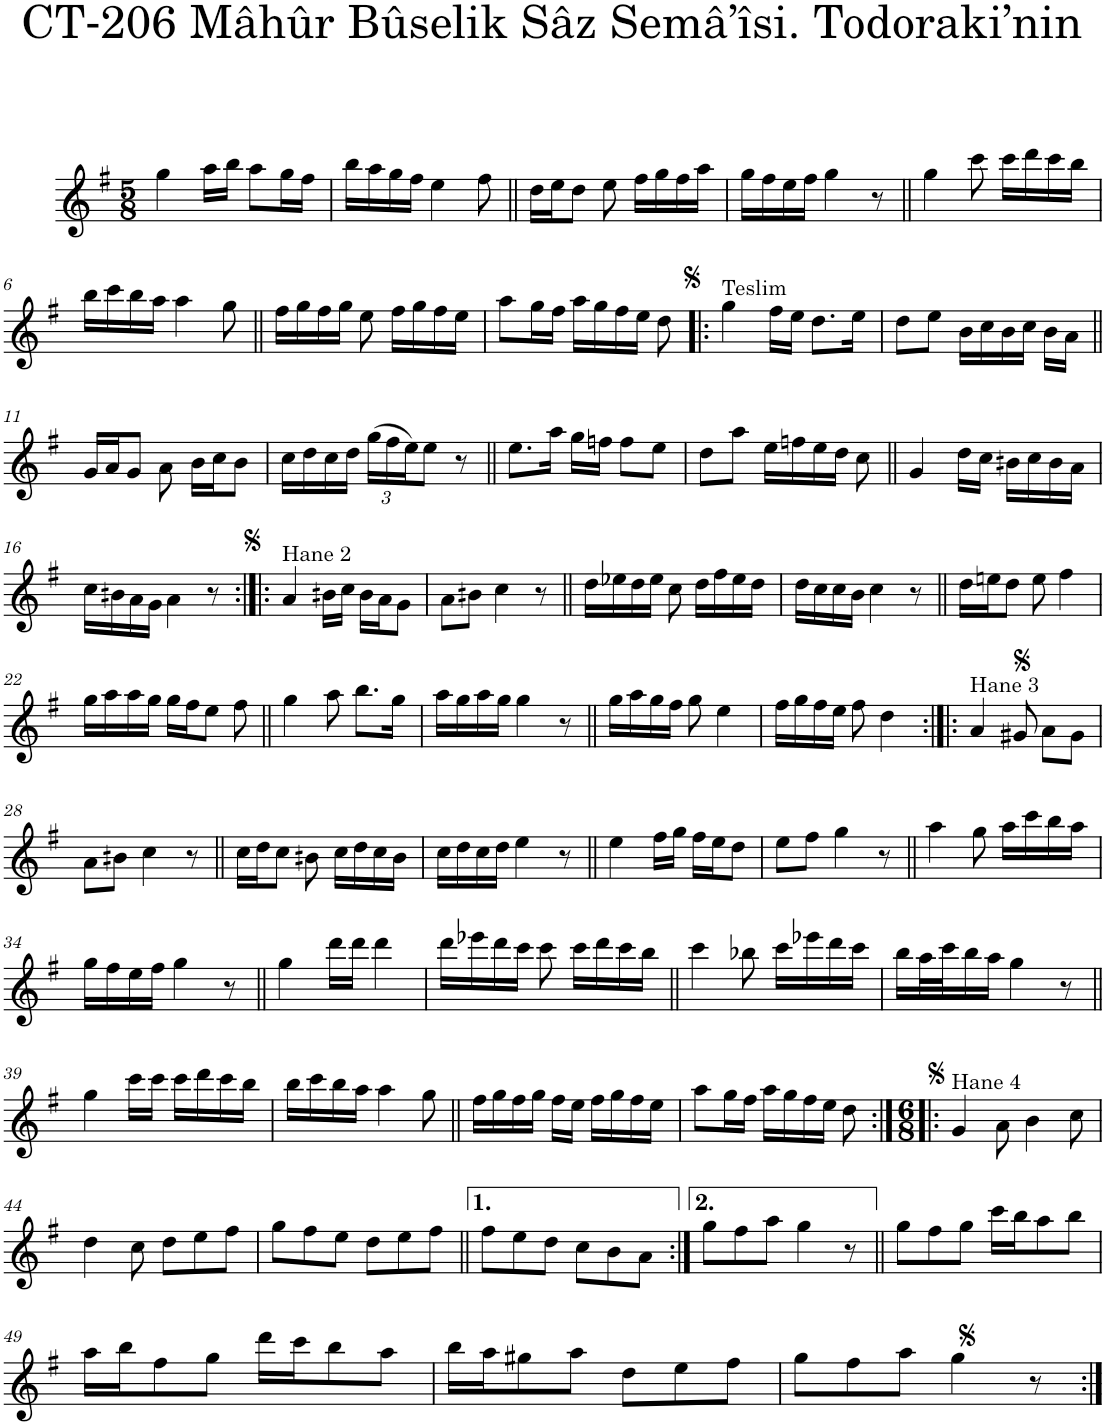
**kern
*part1
*staff1
*I"Voice
*I'Vo.
*clefG2
*k[f#]
*M5/8
=1
4gg\
16aa\LL
16bb\JJ
8aa\L
16gg\L
16ff#\JJ
=2
16bb\LL
16aa\
16gg\
16ff#\JJ
4ee\
8ff#\
=3||
16dd\LL
16ee\J
8dd\J
8ee\
16ff#\LL
16gg\
16ff#\
16aa\JJ
=4
16gg\LL
16ff#\
16ee\
16ff#\JJ
4gg\
8r
=5||
4gg\
8ccc\
16ccc\LL
16ddd\
16ccc\
16bb\JJ
!!LO:LB:g=z
=6
16bb\LL
16ccc\
16bb\
16aa\JJ
4aa\
8gg\
=7||
16ff#\LL
16gg\
16ff#\
16gg\JJ
8ee\
16ff#\LL
16gg\
16ff#\
16ee\JJ
=8
8aa\L
16gg\L
16ff#\JJ
16aa\LL
16gg\
16ff#\
16ee\JJ
8dd\
=9!|:
!LO:TX:a:t=Teslim
4gg\
16ff#\LL
16ee\JJ
8.dd\L
16ee\Jk
=10
8dd\L
8ee\J
16b\LL
16cc\
16b\
16cc\JJ
16b\LL
16a\JJ
!!LO:LB:g=z
=11||
16g/LL
16a/J
8g/J
8a\
16b\LL
16cc\J
8b\J
=12
16cc\LL
16dd\
16cc\
16dd\JJ
*Xbrackettup
(24gg\LL
24ff#\
24ee\J)
8ee\J
8r
=13||
8.ee\L
16aa\Jk
16gg\LL
16ffn\JJ
8ff\L
8ee\J
=14
8dd\L
8aa\J
16ee\LL
16ffn\
16ee\
16dd\JJ
8cc\
=15||
4g/
16dd\LL
16cc\JJ
16bn\LL
16cc\
16b\
16a\JJ
!!LO:LB:g=z
=16
16cc\LL
16bn\
16a\
16g\JJ
4a\
8r
=17:|!|:
!LO:TX:a:t=Hane 2
4a/
16bn\LL
16cc\JJ
16b\LL
16a\J
8g\J
=18
8a\L
8bn\J
4cc\
8r
=19||
16dd\LL
16ee-X\
16dd\
16ee-\JJ
8cc\
16dd\LL
16ff#\
16ee-\
16dd\JJ
=20
16dd\LL
16cc\
16cc\
16b\JJ
4cc\
8r
=21||
16dd\LL
16een\J
8dd\J
8ee\
4ff#\
!!LO:LB:g=z
=22
16gg\LL
16aa\
16aa\
16gg\JJ
16gg\LL
16ff#\J
8ee\J
8ff#\
=23||
4gg\
8aa\
8.bb\L
16gg\Jk
=24
16aa\LL
16gg\
16aa\
16gg\JJ
4gg\
8r
=25||
16gg\LL
16aa\
16gg\
16ff#\JJ
8gg\
4ee\
=26
16ff#\LL
16gg\
16ff#\
16ee\JJ
8ff#\
4dd\
=27:|!|:
!LO:TX:a:t=Hane 3
4a/
8g#X/
8a\L
8g#\J
!!LO:LB:g=z
=28
8a\L
8bn\J
4cc\
8r
=29||
16cc\LL
16dd\J
8cc\J
8bn\
16cc\LL
16dd\
16cc\
16b\JJ
=30
16cc\LL
16dd\
16cc\
16dd\JJ
4ee\
8r
=31||
4ee\
16ff#\LL
16gg\JJ
16ff#\LL
16ee\J
8dd\J
=32
8ee\L
8ff#\J
4gg\
8r
=33||
4aa\
8gg\
16aa\LL
16ccc\
16bb\
16aa\JJ
!!LO:LB:g=z
=34
16gg\LL
16ff#\
16ee\
16ff#\JJ
4gg\
8r
=35||
4gg\
16ddd\LL
16ddd\JJ
4ddd\
=36
16ddd\LL
16eee-X\
16ddd\
16ccc\JJ
8ccc\
16ccc\LL
16ddd\
16ccc\
16bb\JJ
=37||
4ccc\
8bb-X\
16ccc\LL
16eee-X\
16ddd\
16ccc\JJ
=38
16bb\LL
32aa\L
32ccc\J
16bb\
16aa\JJ
4gg\
8r
!!LO:LB:g=z
=39||
4gg\
16ccc\LL
16ccc\JJ
16ccc\LL
16ddd\
16ccc\
16bb\JJ
=40
16bb\LL
16ccc\
16bb\
16aa\JJ
4aa\
8gg\
=41||
16ff#\LL
16gg\
16ff#\
16gg\JJ
16ff#\LL
16ee\JJ
16ff#\LL
16gg\
16ff#\
16ee\JJ
=42
8aa\L
16gg\L
16ff#\JJ
16aa\LL
16gg\
16ff#\
16ee\JJ
8dd\
=43:|!|:
*M6/8
!LO:TX:a:t=Hane 4
4g/
8a\
4b\
8cc\
!!LO:LB:g=z
=44
4dd\
8cc\
8dd\L
8ee\
8ff#\J
=45
8gg\L
8ff#\
8ee\J
8dd\L
8ee\
8ff#\J
=46||
8ff#\L
8ee\
8dd\J
8cc\L
8b\
8a\J
=47:|!
8gg\L
8ff#\
8aa\J
4gg\
8r
=48||
8gg\L
8ff#\
8gg\J
16ccc\LL
16bb\J
8aa\
8bb\J
!!LO:LB:g=z
=49
16aa\LL
16bb\J
8ff#\
8gg\J
16ddd\LL
16ccc\J
8bb\
8aa\J
=50
16bb\LL
16aa\J
8gg#X\
8aa\J
8dd\L
8ee\
8ff#\J
=51
8gg\L
8ff#\
8aa\J
4gg\
8r
=:|!
*-
